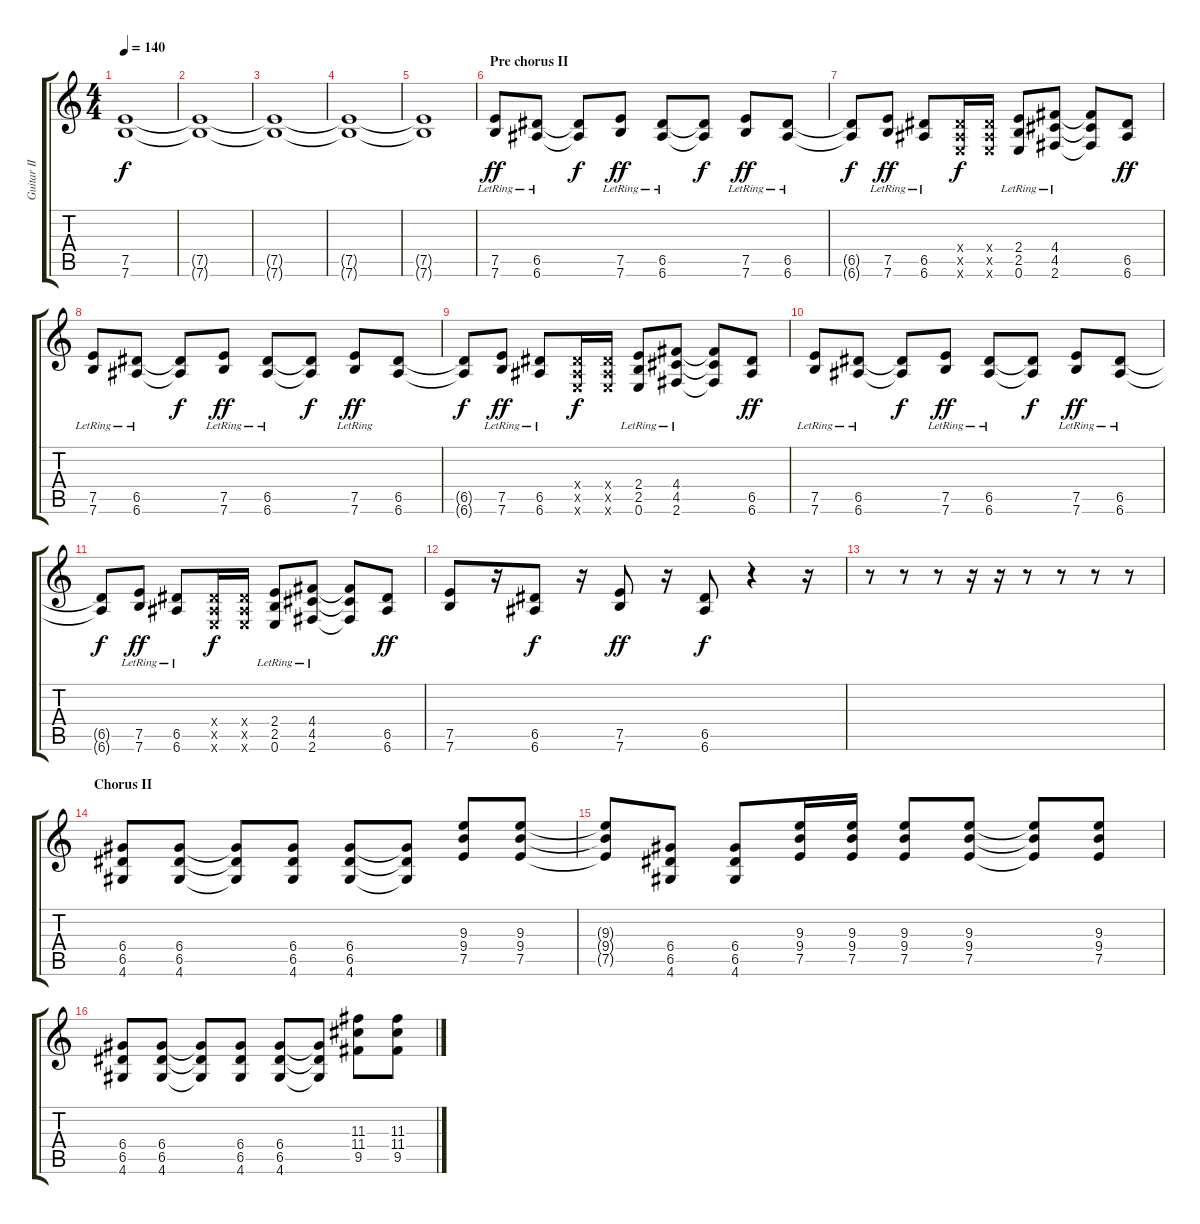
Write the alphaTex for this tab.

\track ("Guitar II" "Guitar II") {instrument distortionguitar}
\staff {score tabs}
\tuning (E4 B3 G3 D3 A2 E2) {hide}
\ts (4 4)
\tempo 140
\clef g2
\ks c
(7.5{t} 7.6{t}).1{dy f} |
(7.5{t} 7.6{t}).1 |
(7.5{t} 7.6{t}).1 |
(7.5{t} 7.6{t}).1 |
(7.5{t} 7.6{t}).1 |
\section ("" "Pre chorus II")
(7.5{lr} 7.6).8{dy ff} (6.5{lr} 6.6).8 (6.5{t} 6.6{t}).8{dy f} (7.5{lr} 7.6).8{dy ff} (6.5{lr} 6.6).8 (6.5{t} 6.6{t}).8{dy f} (7.5{lr} 7.6).8{dy ff} (6.5{lr} 6.6).8 |
(6.5{t} 6.6{t}).8{dy f} (7.5{lr} 7.6).8{dy ff} (6.5{lr} 6.6).8 (1.4{x} 1.5{x} 0.6{x}).16{dy f} (1.4{x} 1.5{x} 0.6{x}).16 (2.4{lr} 2.5{lr} 0.6).8 (4.4{lr} 4.5{lr} 2.6).8 (4.4{t} 4.5{t} 2.6{t}).8 (6.5 6.6).8{dy ff} |
(7.5{lr} 7.6).8 (6.5{lr} 6.6).8 (6.5{t} 6.6{t}).8{dy f} (7.5{lr} 7.6).8{dy ff} (6.5{lr} 6.6).8 (6.5{t} 6.6{t}).8{dy f} (7.5{lr} 7.6).8{dy ff} (6.5 6.6).8 |
(6.5{t} 6.6{t}).8{dy f} (7.5{lr} 7.6).8{dy ff} (6.5{lr} 6.6).8 (1.4{x} 1.5{x} 0.6{x}).16{dy f} (1.4{x} 1.5{x} 0.6{x}).16 (2.4{lr} 2.5{lr} 0.6).8 (4.4{lr} 4.5{lr} 2.6).8 (4.4{t} 4.5{t} 2.6{t}).8 (6.5 6.6).8{dy ff} |
(7.5{lr} 7.6).8 (6.5{lr} 6.6).8 (6.5{t} 6.6{t}).8{dy f} (7.5{lr} 7.6).8{dy ff} (6.5{lr} 6.6).8 (6.5{t} 6.6{t}).8{dy f} (7.5{lr} 7.6).8{dy ff} (6.5{lr} 6.6).8 |
(6.5{t} 6.6{t}).8{dy f} (7.5{lr} 7.6).8{dy ff} (6.5{lr} 6.6).8 (1.4{x} 1.5{x} 0.6{x}).16{dy f} (1.4{x} 1.5{x} 0.6{x}).16 (2.4{lr} 2.5{lr} 0.6).8 (4.4{lr} 4.5{lr} 2.6).8 (4.4{t} 4.5{t} 2.6{t}).8 (6.5 6.6).8{dy ff} |
(7.5 7.6).8 r.16 (6.5 6.6).8{dy f} r.16 (7.5 7.6).8{dy ff} r.16 (6.5 6.6).8{dy f} r.4 r.16 |
r.8 r.8 r.8 r.16 r.16 r.8 r.8 r.8 r.8 |
\section ("" "Chorus II")
(6.4 6.5 4.6).8 (6.4 6.5 4.6).8 (6.4{t} 6.5{t} 4.6{t}).8 (6.4 6.5 4.6).8 (6.4 6.5 4.6).8 (6.4{t} 6.5{t} 4.6{t}).8 (9.3 9.4 7.5).8 (9.3 9.4 7.5).8 |
(9.3{t} 9.4{t} 7.5{t}).8 (6.4 6.5 4.6).8 (6.4 6.5 4.6).8 (9.3 9.4 7.5).16 (9.3 9.4 7.5).16 (9.3 9.4 7.5).8 (9.3 9.4 7.5).8 (9.3{t} 9.4{t} 7.5{t}).8 (9.3 9.4 7.5).8 |
(6.4 6.5 4.6).8 (6.4 6.5 4.6).8 (6.4{t} 6.5{t} 4.6{t}).8 (6.4 6.5 4.6).8 (6.4 6.5 4.6).8 (6.4{t} 6.5{t} 4.6{t}).8 (11.3 11.4 9.5).8 (11.3 11.4 9.5).8
